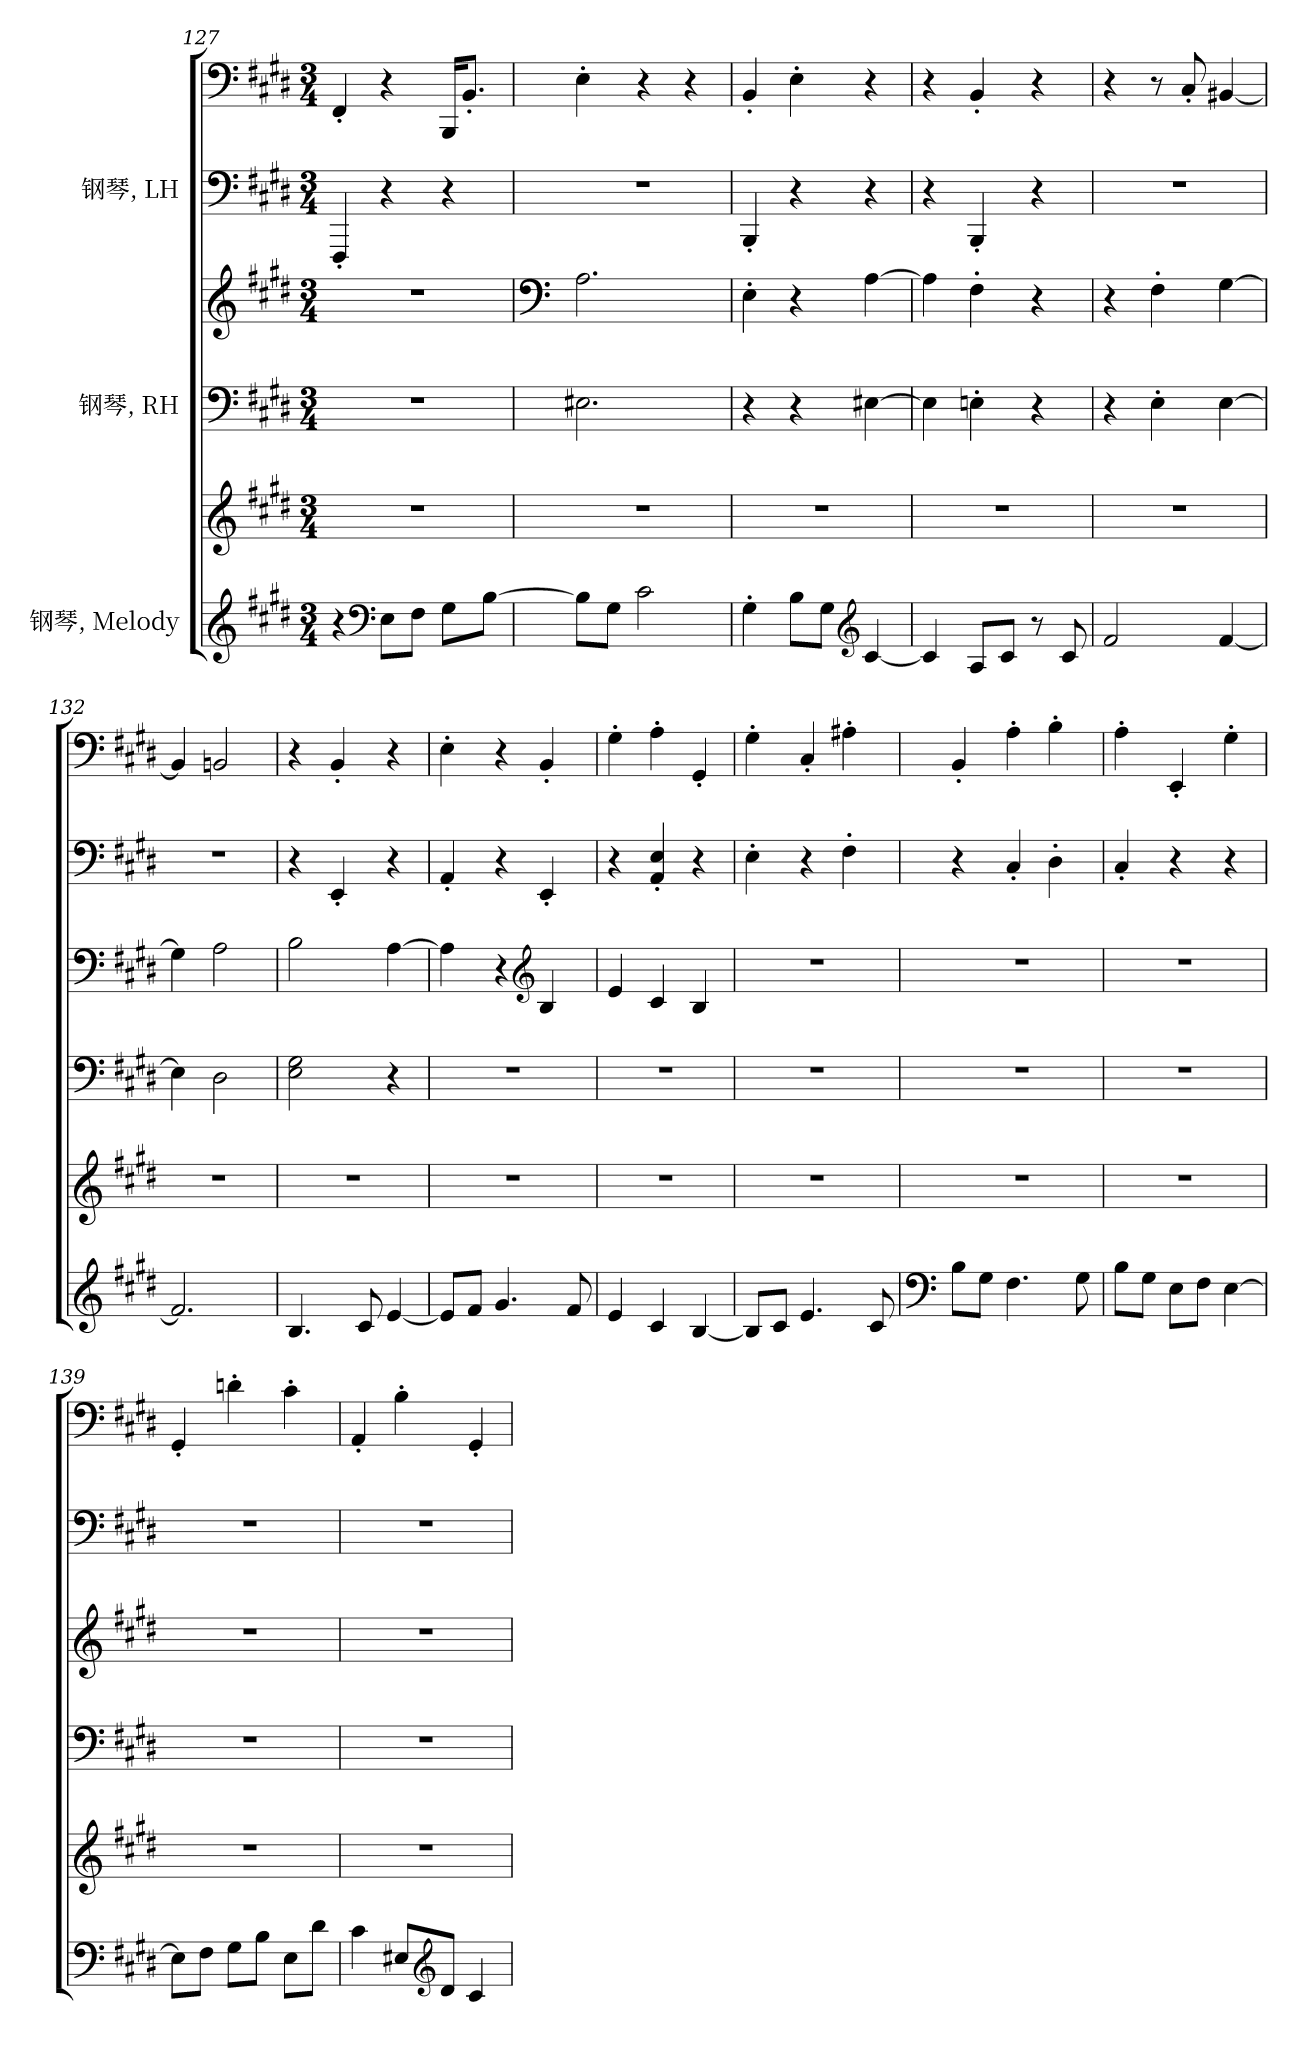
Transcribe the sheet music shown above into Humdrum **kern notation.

**kern	**kern	**kern	**kern	**kern	**kern
*part3	*part3	*part2	*part2	*part1	*part1
*staff6	*staff5	*staff4	*staff3	*staff2	*staff1
*I"钢琴, Melody	*	*I"钢琴, RH	*	*I"钢琴, LH	*
*clefG2	*clefG2	*clefF4	*clefG2	*clefF4	*clefF4
*k[f#c#g#d#]	*k[f#c#g#d#]	*k[f#c#g#d#]	*k[f#c#g#d#]	*k[f#c#g#d#]	*k[f#c#g#d#]
*M3/4	*M3/4	*M3/4	*M3/4	*M3/4	*M3/4
=127	=127	=127	=127	=127	=127
4r	2.r	2.r	2.r	4FFF#'/	4FF#'/
*clefF4	*	*	*	*	*
8E\L	.	.	.	4r	4r
8F#\J	.	.	.	.	.
8G#\L	.	.	.	4r	16BBB/KL
.	.	.	.	.	8.BB'/J
[8B\J	.	.	.	.	.
=128	=128	=128	=128	=128	=128
*	*	*	*clefF4	*	*
8B\L]	2.r	2.E#X\	2.A\	2.r	4E'\
8G#\J	.	.	.	.	.
2c#\	.	.	.	.	4r
.	.	.	.	.	4r
=129	=129	=129	=129	=129	=129
4G#'\	2.r	4r	4E'\	4BBB'/	4BB'/
8B\L	.	4r	4r	4r	4E'\
8G#\J	.	.	.	.	.
*clefG2	*	*	*	*	*
[4c#/	.	[4E#X\	[4A\	4r	4r
!!LO:PB:g=z
=130	=130	=130	=130	=130	=130
4c#/]	2.r	4E#\]	4A\]	4r	4r
8A/L	.	4En'\	4F#'\	4BBB'/	4BB'/
8c#/J	.	.	.	.	.
8r	.	4r	4r	4r	4r
8c#/	.	.	.	.	.
=131	=131	=131	=131	=131	=131
2f#/	2.r	4r	4r	2.r	4r
.	.	4E'\	4F#'\	.	8r
.	.	.	.	.	8C#'/
[4f#/	.	[4E\	[4G#\	.	[4BB#X/
=132	=132	=132	=132	=132	=132
2.f#/]	2.r	4E\]	4G#\]	2.r	4BB#/]
.	.	2D#\	2A\	.	2BBn/
=133	=133	=133	=133	=133	=133
4.B/	2.r	2E\ 2G#\	2B\	4r	4r
.	.	.	.	4EE'/	4BB'/
8c#/	.	.	.	.	.
[4e/	.	4r	[4A\	4r	4r
=134	=134	=134	=134	=134	=134
8e/L]	2.r	2.r	4A\]	4AA'/	4E'\
8f#/J	.	.	.	.	.
4.g#/	.	.	4r	4r	4r
*	*	*	*clefG2	*	*
.	.	.	4B/	4EE'/	4BB'/
8f#/	.	.	.	.	.
=135	=135	=135	=135	=135	=135
4e/	2.r	2.r	4e/	4r	4G#'\
4c#/	.	.	4c#/	4AA/' 4E/'	4A'\
[4B/	.	.	4B/	4r	4GG#'/
=136	=136	=136	=136	=136	=136
8B/L]	2.r	2.r	2.r	4E'\	4G#'\
8c#/J	.	.	.	.	.
4.e/	.	.	.	4r	4C#'/
.	.	.	.	4F#'\	4A#X'\
8c#/	.	.	.	.	.
!!LO:LB:g=z
=137	=137	=137	=137	=137	=137
*clefF4	*	*	*	*	*
8B\L	2.r	2.r	2.r	4r	4BB'/
8G#\J	.	.	.	.	.
4.F#\	.	.	.	4C#'/	4A'\
.	.	.	.	4D#'\	4B'\
8G#\	.	.	.	.	.
=138	=138	=138	=138	=138	=138
8B\L	2.r	2.r	2.r	4C#'/	4A'\
8G#\J	.	.	.	.	.
8E\L	.	.	.	4r	4EE'/
8F#\J	.	.	.	.	.
[4E\	.	.	.	4r	4G#'\
=139	=139	=139	=139	=139	=139
8E\L]	2.r	2.r	2.r	2.r	4GG#'/
8F#\J	.	.	.	.	.
8G#\L	.	.	.	.	4dn'\
8B\J	.	.	.	.	.
8E\L	.	.	.	.	4c#'\
8d#\J	.	.	.	.	.
=140	=140	=140	=140	=140	=140
4c#\	2.r	2.r	2.r	2.r	4AA'/
8E#X/L	.	.	.	.	4B'\
*clefG2	*	*	*	*	*
8d#/J	.	.	.	.	.
4c#/	.	.	.	.	4GG#'/
=	=	=	=	=	=
*-	*-	*-	*-	*-	*-
